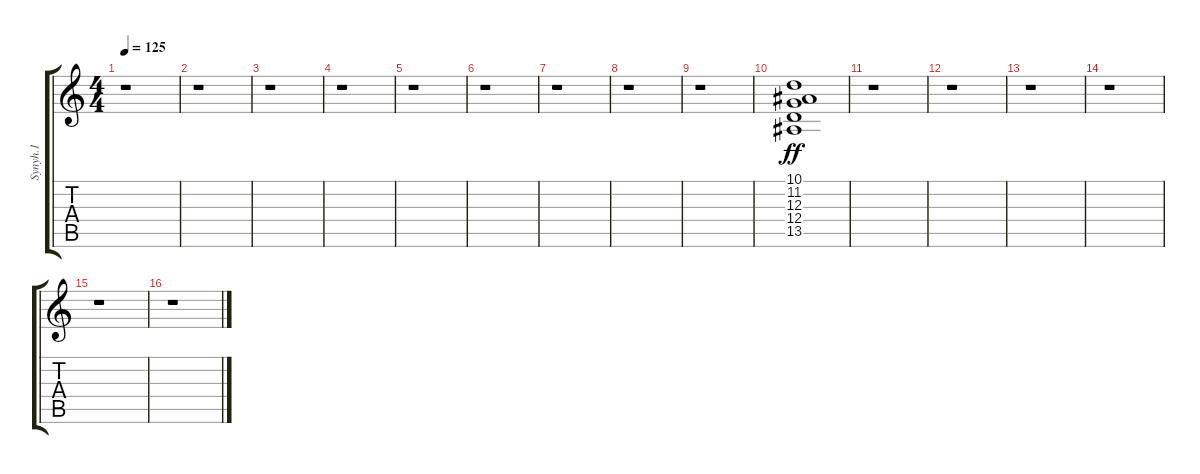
\track ("Synyh.1" "Synyh.1") {instrument panflute}
\staff {score tabs}
\tuning (E4 B3 G3 D3 A2 E2) {hide}
\ts (4 4)
\tempo 125
\clef g2
\ks c
r.1{dy f} |
r.1 |
r.1 |
r.1 |
r.1 |
r.1 |
r.1 |
r.1 |
r.1 |
(10.1 11.2 12.3 12.4 13.5).1{dy ff balance 8} |
r.1 |
r.1 |
r.1 |
r.1 |
r.1 |
r.1
